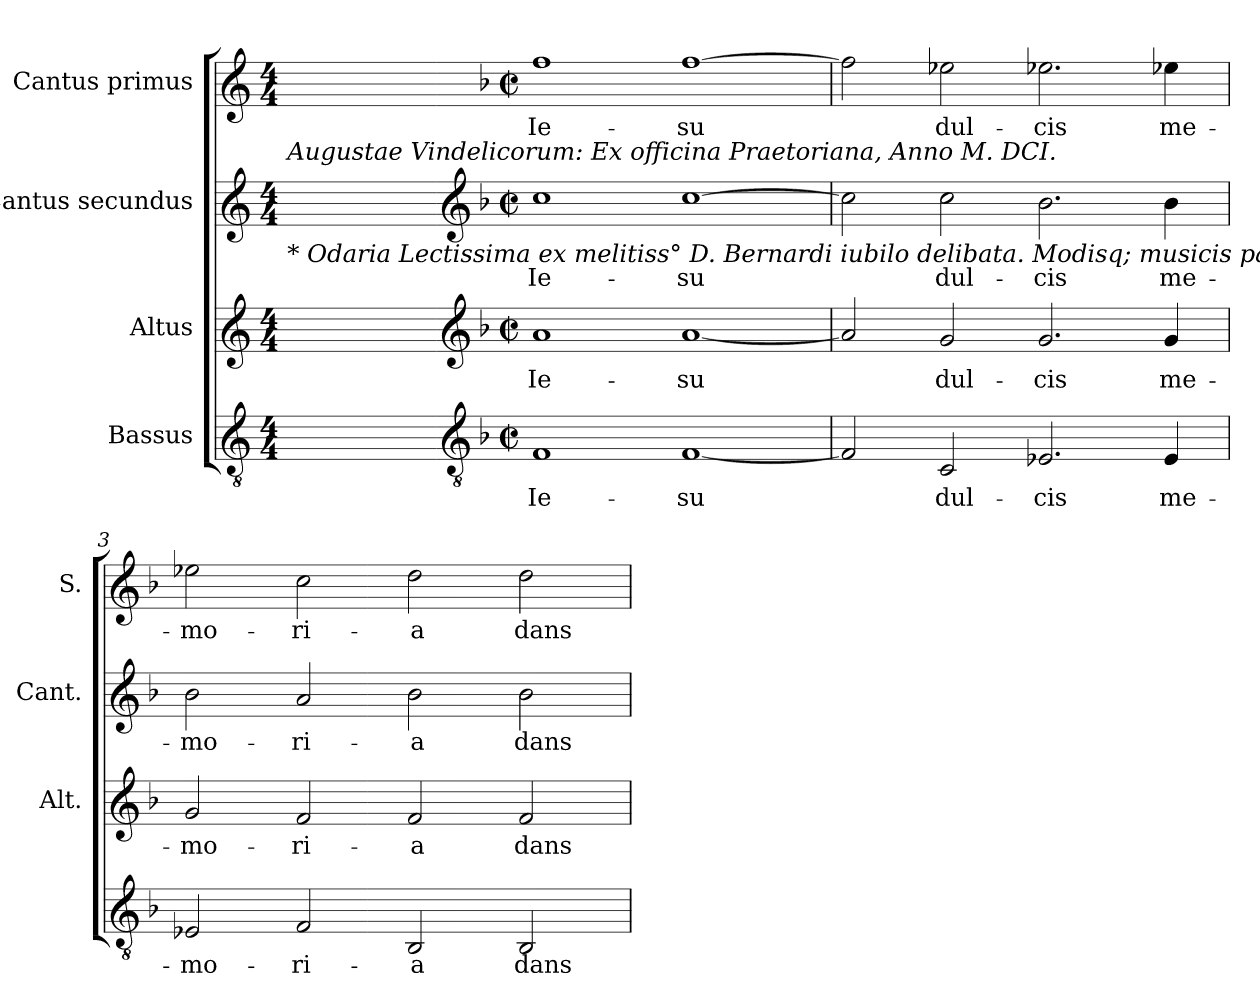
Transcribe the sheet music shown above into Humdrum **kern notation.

**kern	**text	**kern	**text	**kern	**text	**kern	**text
*part4	*part4	*part3	*part3	*part2	*part2	*part1	*part1
*staff4	*staff4	*staff3	*staff3	*staff2	*staff2	*staff1	*staff1
*I"Bassus	*	*I"Altus	*	*I"Cantus secundus	*	*I"Cantus primus	*
*	*	*I'Alt.	*	*I'Cant.	*	*I'S.	*
!!LO:PB:g=z
*clefGv2	*	*clefG2	*	*clefG2	*	*clefG2	*
*k[]	*	*k[]	*	*k[]	*	*k[]	*
*C:	*	*C:	*	*C:	*	*C:	*
*M4/4	*	*M4/4	*	*M4/4	*	*M4/4	*
=1	=1	=1	=1	=1	=1	=1	=1
!	!	!	!	!LO:TX:b:i:t=* Odaria Lectissima ex melitiss° D. Bernardi iubilo delibata. Modisq; musicis partim quatuor partim et tribus vocibus expressa per Gregorium Aichinger	!	!	!
!	!	!	!	!LO:TX:i:t=Augustae Vindelicorum&colon; Ex officina Praetoriana, Anno M. DCI.	!	!	!
1ryy	.	1ryy	.	1ryy	.	1ryy	.
=1-	=1-	=1-	=1-	=1-	=1-	=1-	=1-
*clefGv2	*	*clefG2	*	*clefG2	*	*	*
*k[b-]	*	*k[b-]	*	*k[b-]	*	*k[b-]	*
*F:	*	*F:	*	*F:	*	*F:	*
*M2/2	*	*M2/2	*	*M2/2	*	*M2/2	*
*met(c|)	*	*met(c|)	*	*met(c|)	*	*met(c|)	*
!	!LO:LY:b:color=#000000	!	!	!	!	!	!
!	!	!	!LO:LY:b:color=#000000	!	!	!	!
!	!	!	!	!	!LO:LY:b:color=#000000	!	!
!	!	!	!	!	!	!	!LO:LY:b:color=#000000
1Fi	Ie-	1ai	Ie-	1cci	Ie-	1ffi	Ie-
!	!LO:LY:b:color=#000000	!	!	!	!	!	!
!	!	!	!LO:LY:b:color=#000000	!	!	!	!
!	!	!	!	!	!LO:LY:b:color=#000000	!	!
!	!	!	!	!	!	!	!LO:LY:b:color=#000000
[<1Fi	-su	[<1ai	-su	[>1cci	-su	[>1ffi	-su
=2	=2	=2	=2	=2	=2	=2	=2
2Fi/]	.	2ai/]	.	2cci\]	.	2ffi\]	.
!	!LO:LY:b:color=#000000	!	!	!	!	!	!
!	!	!	!LO:LY:b:color=#000000	!	!	!	!
!	!	!	!	!	!LO:LY:b:color=#000000	!	!
!	!	!	!	!	!	!	!LO:LY:b:color=#000000
2Ci/	dul-	2gi/	dul-	2cci\	dul-	2ee-Xi\	dul-
!	!LO:LY:b:color=#000000	!	!	!	!	!	!
!	!	!	!LO:LY:b:color=#000000	!	!	!	!
!	!	!	!	!	!LO:LY:b:color=#000000	!	!
!	!	!	!	!	!	!	!LO:LY:b:color=#000000
2.E-Xi/	-cis	2.gi/	-cis	2.b-i\	-cis	2.ee-Xi\	-cis
!	!LO:LY:b:color=#000000	!	!	!	!	!	!
!	!	!	!LO:LY:b:color=#000000	!	!	!	!
!	!	!	!	!	!LO:LY:b:color=#000000	!	!
!	!	!	!	!	!	!	!LO:LY:b:color=#000000
4E-i/	me-	4gi/	me-	4b-i\	me-	4ee-Xi\	me-
=3	=3	=3	=3	=3	=3	=3	=3
!	!LO:LY:b:color=#000000	!	!	!	!	!	!
!	!	!	!LO:LY:b:color=#000000	!	!	!	!
!	!	!	!	!	!LO:LY:b:color=#000000	!	!
!	!	!	!	!	!	!	!LO:LY:b:color=#000000
2E-Xi/	-mo-	2gi/	-mo-	2b-i\	-mo-	2ee-Xi\	-mo-
!	!LO:LY:b:color=#000000	!	!	!	!	!	!
!	!	!	!LO:LY:b:color=#000000	!	!	!	!
!	!	!	!	!	!LO:LY:b:color=#000000	!	!
!	!	!	!	!	!	!	!LO:LY:b:color=#000000
2Fi/	-ri-	2fi/	-ri-	2ai/	-ri-	2cci\	-ri-
!	!LO:LY:b:color=#000000	!	!	!	!	!	!
!	!	!	!LO:LY:b:color=#000000	!	!	!	!
!	!	!	!	!	!LO:LY:b:color=#000000	!	!
!	!	!	!	!	!	!	!LO:LY:b:color=#000000
2BB-i/	-a	2fi/	-a	2b-i\	-a	2ddi\	-a
!	!LO:LY:b:color=#000000	!	!	!	!	!	!
!	!	!	!LO:LY:b:color=#000000	!	!	!	!
!	!	!	!	!	!LO:LY:b:color=#000000	!	!
!	!	!	!	!	!	!	!LO:LY:b:color=#000000
2BB-i/	dans	2fi/	dans	2b-i\	dans	2ddi\	dans
=	=	=	=	=	=	=	=
*-	*-	*-	*-	*-	*-	*-	*-
